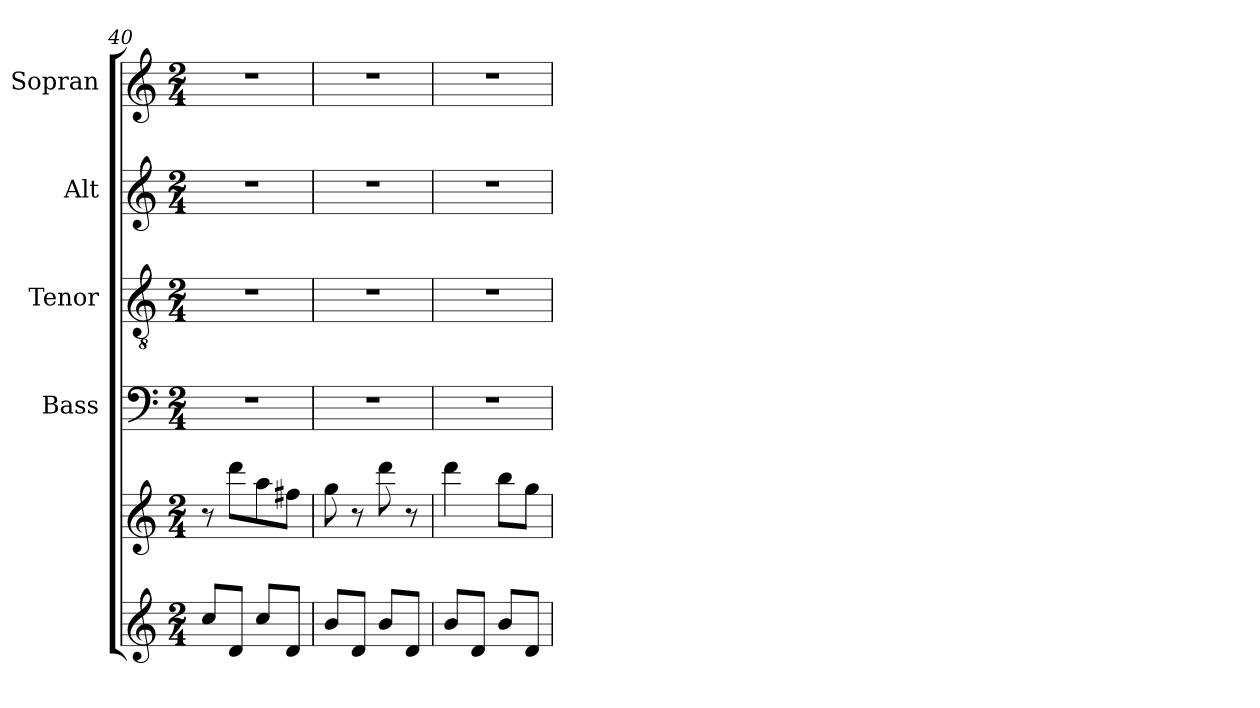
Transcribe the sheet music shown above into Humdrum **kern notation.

**kern	**kern	**kern	**kern	**kern	**kern
*part5	*part5	*part4	*part3	*part2	*part1
*staff6	*staff5	*staff4	*staff3	*staff2	*staff1
*	*	*I"Bass	*I"Tenor	*I"Alt	*I"Sopran
*	*	*I'B.	*I'T.	*I'A.	*I'S.
*clefG2	*clefG2	*clefF4	*clefGv2	*clefG2	*clefG2
*k[]	*k[]	*k[]	*k[]	*k[]	*k[]
*C:	*C:	*C:	*C:	*C:	*C:
*M2/4	*M2/4	*M2/4	*M2/4	*M2/4	*M2/4
=40	=40	=40	=40	=40	=40
8cc/L	8r	2r	2r	2r	2r
8d/J	8ddd\L	.	.	.	.
8cc/L	8aa\	.	.	.	.
8d/J	8ff#X\J	.	.	.	.
=41	=41	=41	=41	=41	=41
8b/L	8gg\	2r	2r	2r	2r
8d/J	8r	.	.	.	.
8b/L	8ddd\	.	.	.	.
8d/J	8r	.	.	.	.
=42	=42	=42	=42	=42	=42
8b/L	4ddd\	2r	2r	2r	2r
8d/J	.	.	.	.	.
8b/L	8bb\L	.	.	.	.
8d/J	8gg\J	.	.	.	.
=	=	=	=	=	=
*-	*-	*-	*-	*-	*-
